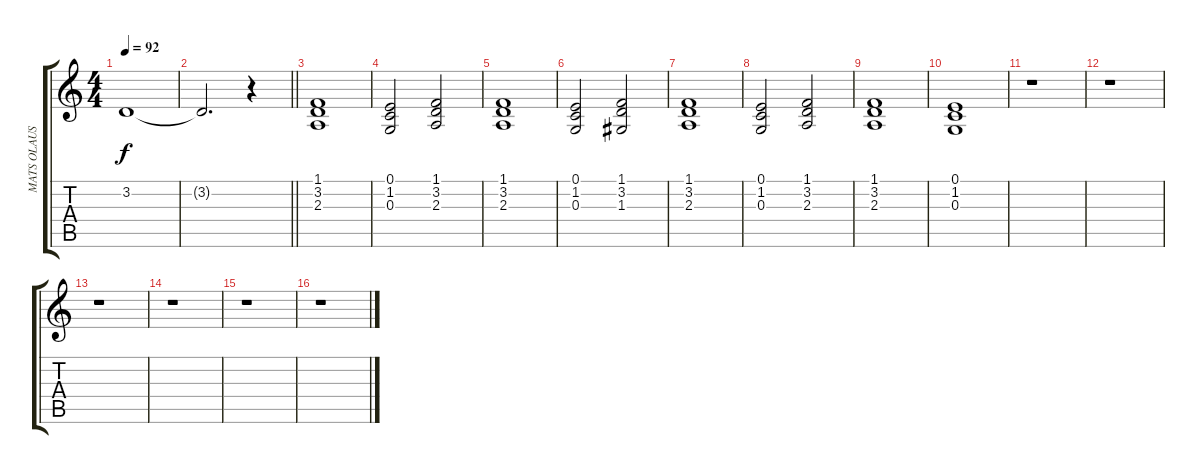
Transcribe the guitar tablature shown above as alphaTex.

\track ("MATS OLAUSSON" "MATS OLAUS") {instrument reedorgan}
\staff {score tabs}
\tuning (E4 B3 G3 D3 A2 E2) {hide}
\ts (4 4)
\tempo 92
\clef g2
\ks c
3.2.1{dy f} |
\barLineRight lightlight
3.2{t}.2{d} r.4 |
(1.1 3.2 2.3).1 |
(0.1 1.2 0.3).2 (1.1 3.2 2.3).2 |
(1.1 3.2 2.3).1 |
(0.1 1.2 0.3).2 (1.1 3.2 1.3).2 |
(1.1 3.2 2.3).1 |
(0.1 1.2 0.3).2 (1.1 3.2 2.3).2 |
(1.1 3.2 2.3).1 |
(0.1 1.2 0.3).1 |
r.1 |
r.1 |
r.1 |
r.1 |
r.1 |
r.1
